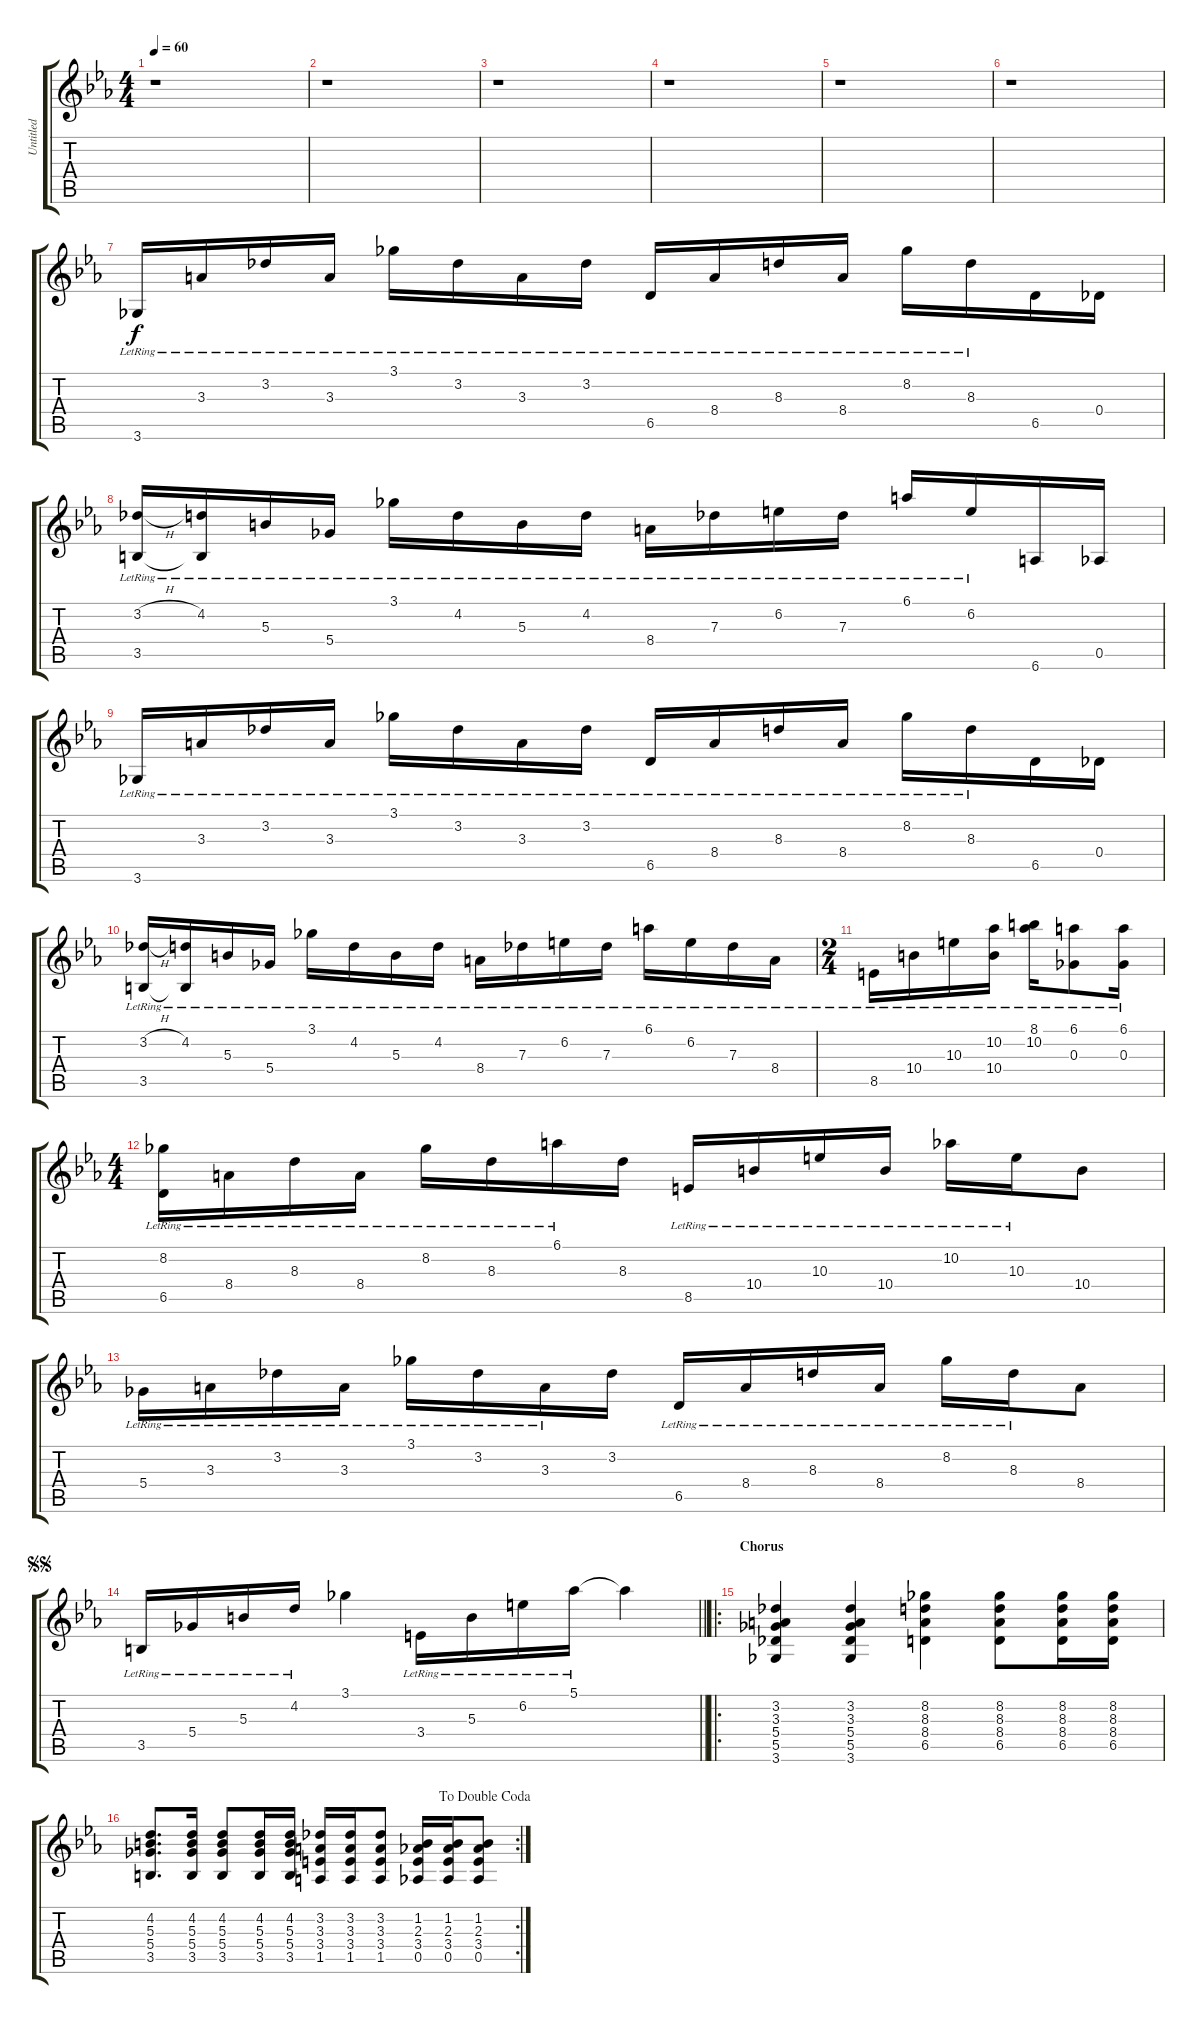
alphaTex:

\track ("Untitled" "Untitled") {instrument acousticguitarnylon}
\staff {score tabs}
\tuning (Eb4 Bb3 Gb3 Db3 Ab2 Eb2) {hide}
\ts (4 4)
\tempo 60
\clef g2
\ks eb
r.1{dy f} |
r.1 |
r.1 |
r.1 |
r.1 |
r.1 |
3.6{lr}.16 3.3{lr}.16 3.2{lr}.16 3.3{lr}.16 3.1{lr}.16 3.2{lr}.16 3.3{lr}.16 3.2{lr}.16 6.5{lr}.16 8.4{lr}.16 8.3{lr}.16 8.4{lr}.16 8.2{lr}.16 8.3{lr}.16 6.5.16 0.4.16 |
(3.2{h lr} 3.5{lr}).16 (4.2{lr} 3.5{t}).16 5.3{lr}.16 5.4{lr}.16 3.1{lr}.16 4.2{lr}.16 5.3{lr}.16 4.2{lr}.16 8.4{lr}.16 7.3{lr}.16 6.2{lr}.16 7.3{lr}.16 6.1{lr}.16 6.2{lr}.16 6.6.16 0.5.16 |
3.6{lr}.16 3.3{lr}.16 3.2{lr}.16 3.3{lr}.16 3.1{lr}.16 3.2{lr}.16 3.3{lr}.16 3.2{lr}.16 6.5{lr}.16 8.4{lr}.16 8.3{lr}.16 8.4{lr}.16 8.2{lr}.16 8.3{lr}.16 6.5.16 0.4.16 |
(3.2{h lr} 3.5{lr}).16 (4.2{lr} 3.5{t}).16 5.3{lr}.16 5.4{lr}.16 3.1{lr}.16 4.2{lr}.16 5.3{lr}.16 4.2{lr}.16 8.4{lr}.16 7.3{lr}.16 6.2{lr}.16 7.3{lr}.16 6.1{lr}.16 6.2{lr}.16 7.3{lr}.16 8.4{lr}.16 |
\ts (2 4)
8.5{lr}.16 10.4{lr}.16 10.3{lr}.16 (10.2{lr} 10.4{lr}).16 (8.1{lr} 10.2{lr}).16 (6.1{lr} 0.3{lr}).8 (6.1{lr} 0.3{lr}).16 |
\ts (4 4)
(8.2{lr} 6.5{lr}).16 8.4{lr}.16 8.3{lr}.16 8.4{lr}.16 8.2{lr}.16 8.3{lr}.16 6.1{lr}.16 8.3.16 8.5{lr}.16 10.4{lr}.16 10.3{lr}.16 10.4{lr}.16 10.2{lr}.16 10.3{lr}.16 10.4.8 |
5.4{lr}.16 3.3{lr}.16 3.2{lr}.16 3.3{lr}.16 3.1{lr}.16 3.2{lr}.16 3.3{lr}.16 3.2.16 6.5{lr}.16 8.4{lr}.16 8.3{lr}.16 8.4{lr}.16 8.2{lr}.16 8.3{lr}.16 8.4.8 |
\jump segnosegno
\barLineRight lightlight
3.5{lr}.16 5.4{lr}.16 5.3{lr}.16 4.2{lr}.16 3.1.4 3.4{lr}.16 5.3{lr}.16 6.2{lr}.16 5.1{lr}.16 5.1{t}.4 |
\ro
\section ("" "Chorus")
(3.2 3.3 5.4 5.5 3.6).4 (3.2 3.3 5.4 5.5 3.6).4 (8.2 8.3 8.4 6.5).4 (8.2 8.3 8.4 6.5).8 (8.2 8.3 8.4 6.5).16 (8.2 8.3 8.4 6.5).16 |
\rc 2
\jump dadoublecoda
(4.2 5.3 5.4 3.5).8{d} (4.2 5.3 5.4 3.5).16 (4.2 5.3 5.4 3.5).8 (4.2 5.3 5.4 3.5).16 (4.2 5.3 5.4 3.5).16 (3.2 3.3 3.4 1.5).16 (3.2 3.3 3.4 1.5).16 (3.2 3.3 3.4 1.5).8 (1.2 2.3 3.4 0.5).16 (1.2 2.3 3.4 0.5).16 (1.2 2.3 3.4 0.5).8
